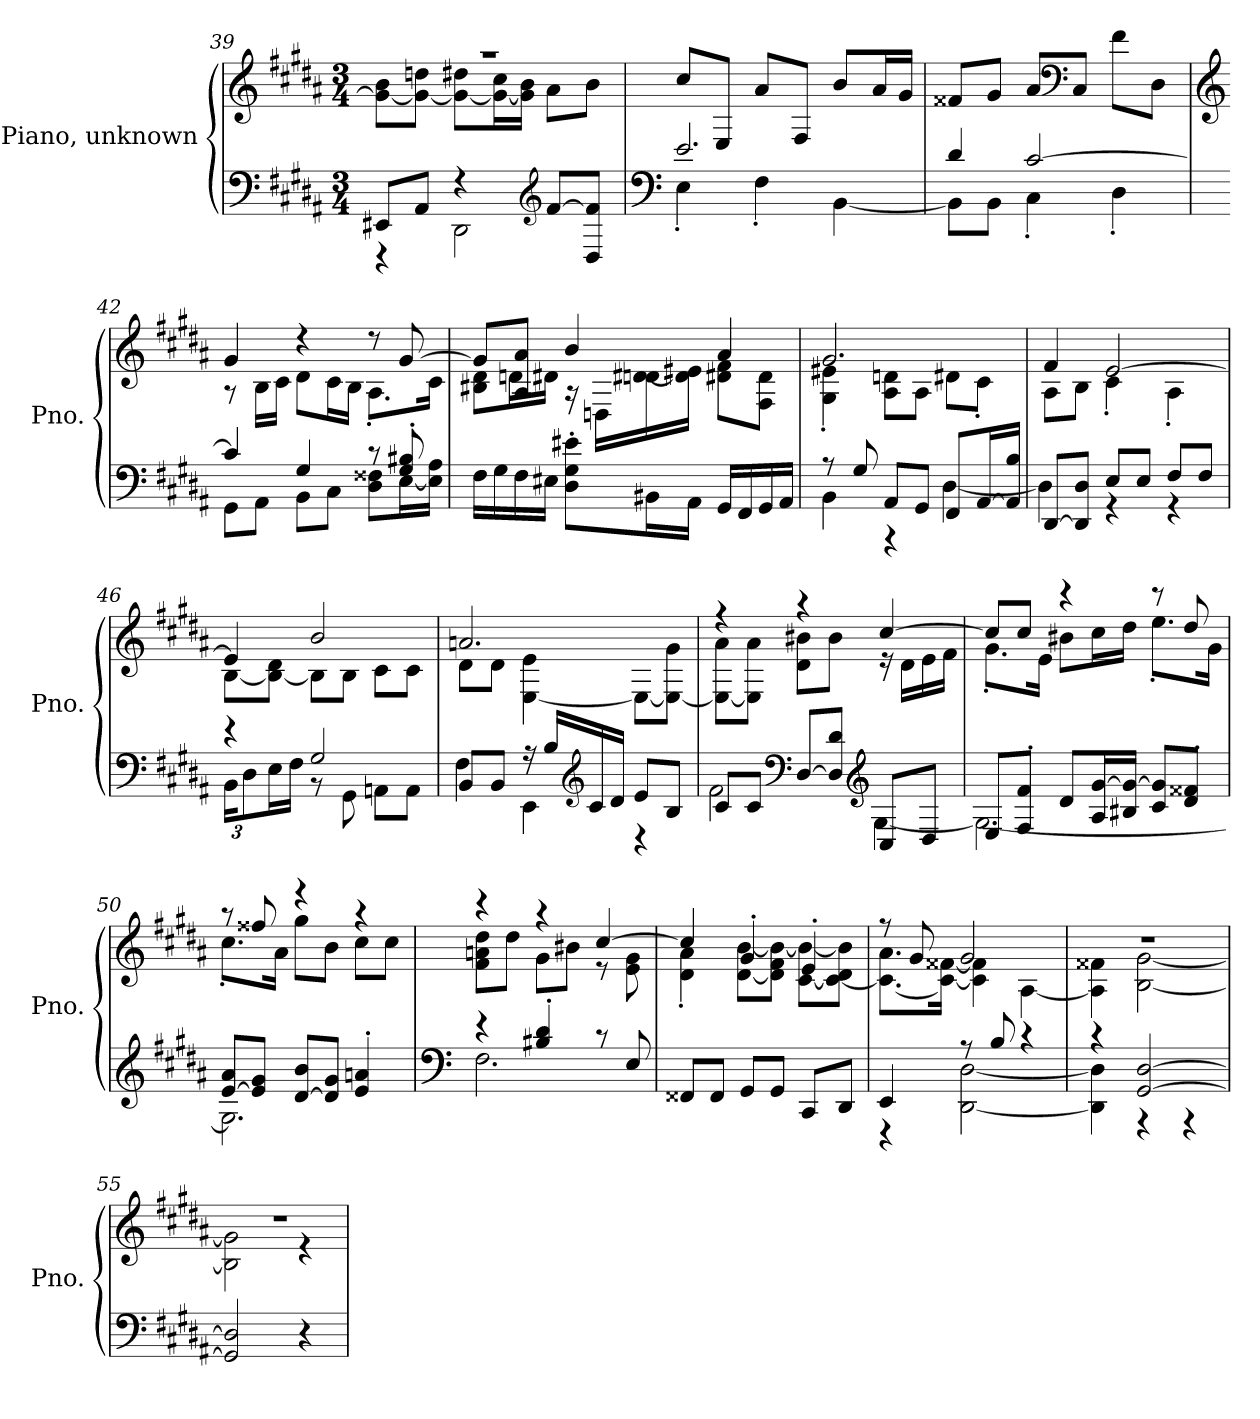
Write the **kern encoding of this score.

**kern	**kern
*part1	*part1
*staff2	*staff1
*I"Piano, unknown	*
*I'Pno.	*
!!LO:PB:g=z
*clefF4	*clefG2
*k[f#c#g#d#a#]	*k[f#c#g#d#a#]
*M3/4	*M3/4
=39	=39
*^	*^
8EE#X/L	4r	2.r	8g#\_ 8b\L
8AA#/J	.	.	8g#\_ 8ddn\J
4r	2DD#\	.	8g#\_ 8dd#X\L
.	.	.	16g#\_ 16cc#\L
.	.	.	16g#\] 16b\JJ
*clefG2	*	*	*
[8f#/L	.	.	8a#\L
8D#/ 8f#/]J	.	.	8b\J
*	*	*v	*v
=40	=40	=40
*clefF4	*	*
2.e/	4E'\	8cc#/L
.	.	8E/J
.	4F#'\	8a#/L
.	.	8F#/J
.	[4BB\	8b/L
.	.	16a#/L
.	.	16g#/JJ
=41	=41	=41
4d#/	8BB\L]	8f##X/L
.	8BB\J	8g#/J
[2c#/	4C#'\	8a#/L
*	*	*clefF4
.	.	8C#/J
.	4D#'\	8f##\L
.	.	8D#\J
!!LO:LB:g=z
=42	=42	=42
*	*	*clefG2
*	*	*^
4c#/]	8GG#\L	4g#/	8r
.	8AA#\J	.	16B\LL
.	.	.	16c#\JJ
4G#/	8BB\L	4r	8d#\L
.	8C#\J	.	16c#\L
.	.	.	16B\JJ
8r	8D#\ 8F##X\L	8r	8.A#'\L
8G#/' 8B#X/'	[16E\L	[8g#/	.
.	16E\] 16A#\JJ	.	16c#\Jk
*v	*v	*	*
=43	=43	=43
16F#\LL	8g#/L]	8B#X\ 8d#\L
16G#\	.	.
16F#\	8A#/ 8a#/J	16dn\L
16E#X\JJ	.	16d#X\JJ
8D#\' 8G#\' 8e#X\'L	4b/	16r
.	.	16Dn\LL
16BB#X\L	.	[16dn\ 16d#X\
16AA#\JJ	.	16d\] 16e#X\JJ
16GG#/LL	4a#/	8d#X\ 8f#\L
16FF#/	.	.
16GG#/	.	8F#\ 8d#\J
16AA#/JJ	.	.
=44	=44	=44
*^	*	*
8r	4BB\	2.g#/	4G#\' 4e#X\'
8G#/	.	.	.
8AA#/L	4r	.	8A#\ 8dn\L
8GG#/J	.	.	8A#\J
8FF#/L	[4D#\	.	8d#X\L
[16AA#/L	.	.	8c#'\J
16AA#/] 16B/JJ	.	.	.
!!LO:LB:g=z	!!
=45	=45	=45	=45
[8DD#/L	4D#\]	4f#/	8A#\L
8DD#/] 8D#/J	.	.	8B\J
8E/L	4r	[2e/	4c#'\
8E/J	.	.	.
8F#/L	4r	.	4A#'\
8F#/J	.	.	.
=46	=46	=46	=46
*	*Xbrackettup	*	*
4r	24BB\KL	4e/]	[8B\L
.	12D#\	.	.
.	16E\L	.	8B\_ 8d#\J
.	16F#\JJ	.	.
2G#/	8r	2b/	8B\L]
.	8GG#\	.	8B\J
.	8AAn\L	.	8c#\L
.	8AA\J	.	8c#\J
=47	=47	=47	=47
8BB/L	4F#\	2.an/	8d#\L
8BB/J	.	.	8d#\J
16r	4EE\	.	[4E\ 4e\
16B/LL	.	.	.
*clefG2	*	*	*
16c#/	.	.	.
16d#/JJ	.	.	.
8e/L	4r	.	8E\L_
8B/J	.	.	8E\_ 8g#\J
=48	=48	=48	=48
8c#/L	2f#\	4r	8E\_ 8a#\L
8c#/J	.	.	8E\] 8a#\J
*clefF4	*	*	*
[8D#/L	.	4r	8d#\ 8b#X\L
8D#/] 8d#/J	.	.	8b#\J
*clefG2	*	*	*
8C#/L	[4G#\	[4cc#/	16r
.	.	.	16d#\LL
8D#/J	.	.	16e\
.	.	.	16f#\JJ
!!LO:LB:g=z	!!
=49	=49	=49	=49
8E/L	2.G#\_	8cc#/L]	8.g#'\L
8F#/' 8f#/'J	.	8cc#/J	.
.	.	.	16e\Jk
8d#/L	.	4r	8b#X\L
16A#/ [16g#/L	.	.	16cc#\L
16B#X/ 16g#/_JJ	.	.	16dd#\JJ
8c#/ 8g#/]L	.	8r	8.ee'\L
8d#/' 8f##X/'J	.	8dd#/	.
.	.	.	16g#\Jk
=50	=50	=50	=50
[8e/ 8a#/L	2.G#\]	8r	8.cc#'\L
8e/] 8g#/J	.	8ff##X/	.
.	.	.	16a#\Jk
[8d#/ 8b/L	.	4r	8gg#\L
8d#/] 8g#/J	.	.	8b\J
4e/' 4an/'	.	4r	8cc#\L
.	.	.	8cc#\J
=51	=51	=51	=51
*clefF4	*	*	*
4r	2.F#\	4r	8f#\ 8an\ 8dd#\L
.	.	.	8dd#\J
4B#X/' 4d#/'	.	4r	8g#\L
.	.	.	8b#X\J
8r	.	[4cc#/	8r
8E/	.	.	8e\ 8g#\
*v	*v	*	*
!!LO:LB:g=z	!!
=52	=52	=52
8FF##X/L	4cc#/]	4d#\' 4a#\'
8FF##/J	.	.
8GG#/L	4g#'/	[8d#\ [8b\L
8GG#/J	.	8d#\] 8f#\ 8b\_J
8CC#/L	4e'/	[8c#\ 8b\_L
8DD#/J	.	8c#\_ 8d#\ 8b\]J
=53	=53	=53
*^	*	*
4EE/	4r	8r	8.c#\_ 8.a#\L
.	.	8g#/	.
.	.	.	16c#\_ [16f##X\Jk
8r	[2DD#\ [2D#\	2g#/	4c#\] 4f##\]
8B/	.	.	.
4r	.	.	[4A#\
=54	=54	=54	=54
4r	4DD#\] 4D#\]	2.r	4A#\] 4f##X\
[2GG#/ [2D#/	4r	.	[2B\ [2g#\
.	4r	.	.
*v	*v	*	*
=55	=55	=55
2GG#/] 2D#/]	2.r	2B\] 2g#\]
4r	.	4r
*	*v	*v
=	=
*-	*-
